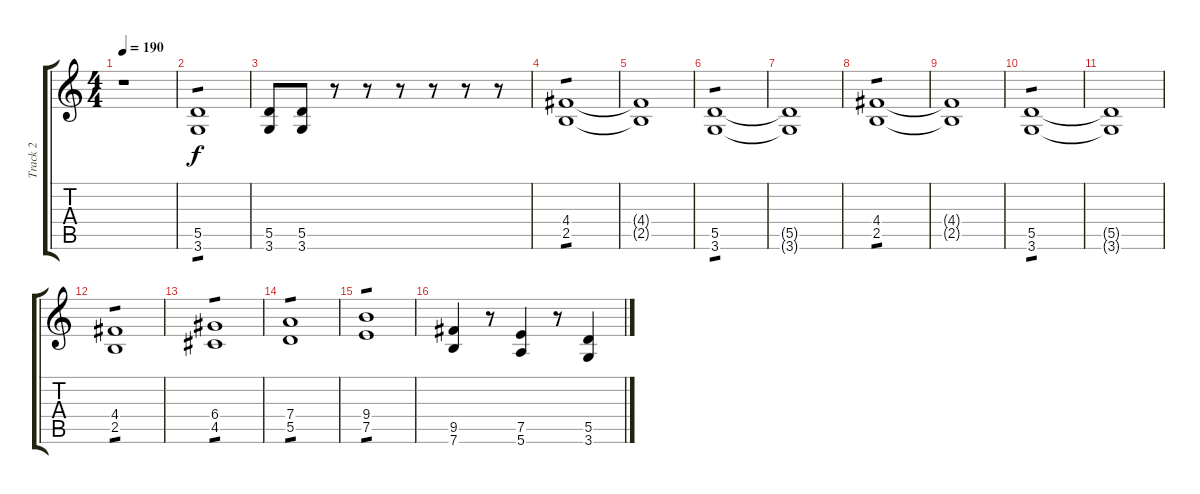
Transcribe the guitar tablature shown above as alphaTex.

\track ("Track 2" "Track 2") {instrument distortionguitar}
\staff {score tabs}
\tuning (E4 B3 G3 D3 A2 E2) {hide}
\ts (4 4)
\tempo 190
\clef g2
\ks c
r.1{dy f} |
(5.5 3.6).1{tp 1} |
(5.5 3.6).8 (5.5 3.6).8 r.8 r.8 r.8 r.8 r.8 r.8 |
(4.4 2.5).1{tp 1} |
(4.4{t} 2.5{t}).1 |
(5.5 3.6).1{tp 1} |
(5.5{t} 3.6{t}).1 |
(4.4 2.5).1{tp 1} |
(4.4{t} 2.5{t}).1 |
(5.5 3.6).1{tp 1} |
(5.5{t} 3.6{t}).1 |
(4.4 2.5).1{tp 1} |
(6.4 4.5).1{tp 1} |
(7.4 5.5).1{tp 1} |
(9.4 7.5).1{tp 1} |
(9.5 7.6).4 r.8 (7.5 5.6).4 r.8 (5.5 3.6).4
